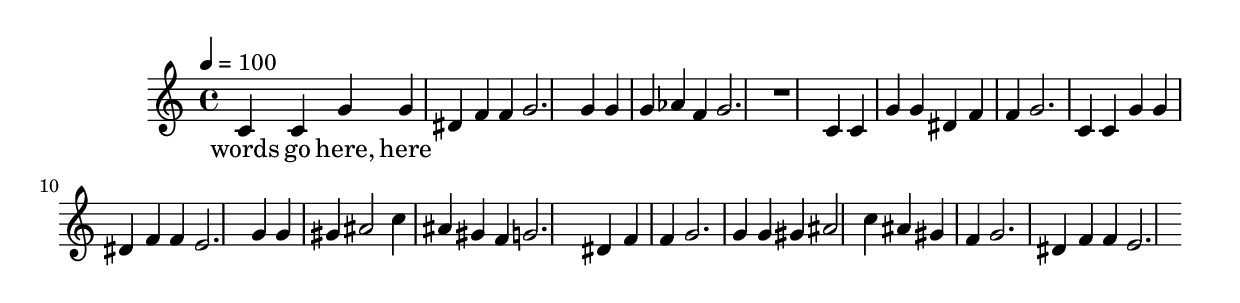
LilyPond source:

\version "2.18.2"
\language "english"


\header {
  title = ""
}

global = {
  \time 4/4
  \key c \major
  \tempo 4=100
}

melody = \relative c' {
  \global

  c4 c g' g ds f f g2.
  
  g4 g g af f g2.

  r1
  
  c,4 c g' g ds f f g2.
  c,4 c g' g ds f f e2.
  
  
  g4 g gs as2 c4 as gs f g2.
  ds4 f f g2.

  g4 g gs as2 c4 as gs f g2.
  ds4 f f e2.
  
}

words = \lyricmode {
  words go here, here
}

\score {
  <<
    \new Staff \with{midiInstrument=violin} { \melody }
    \addlyrics { \words }
  >>
  \layout { }
  \midi { }
}

